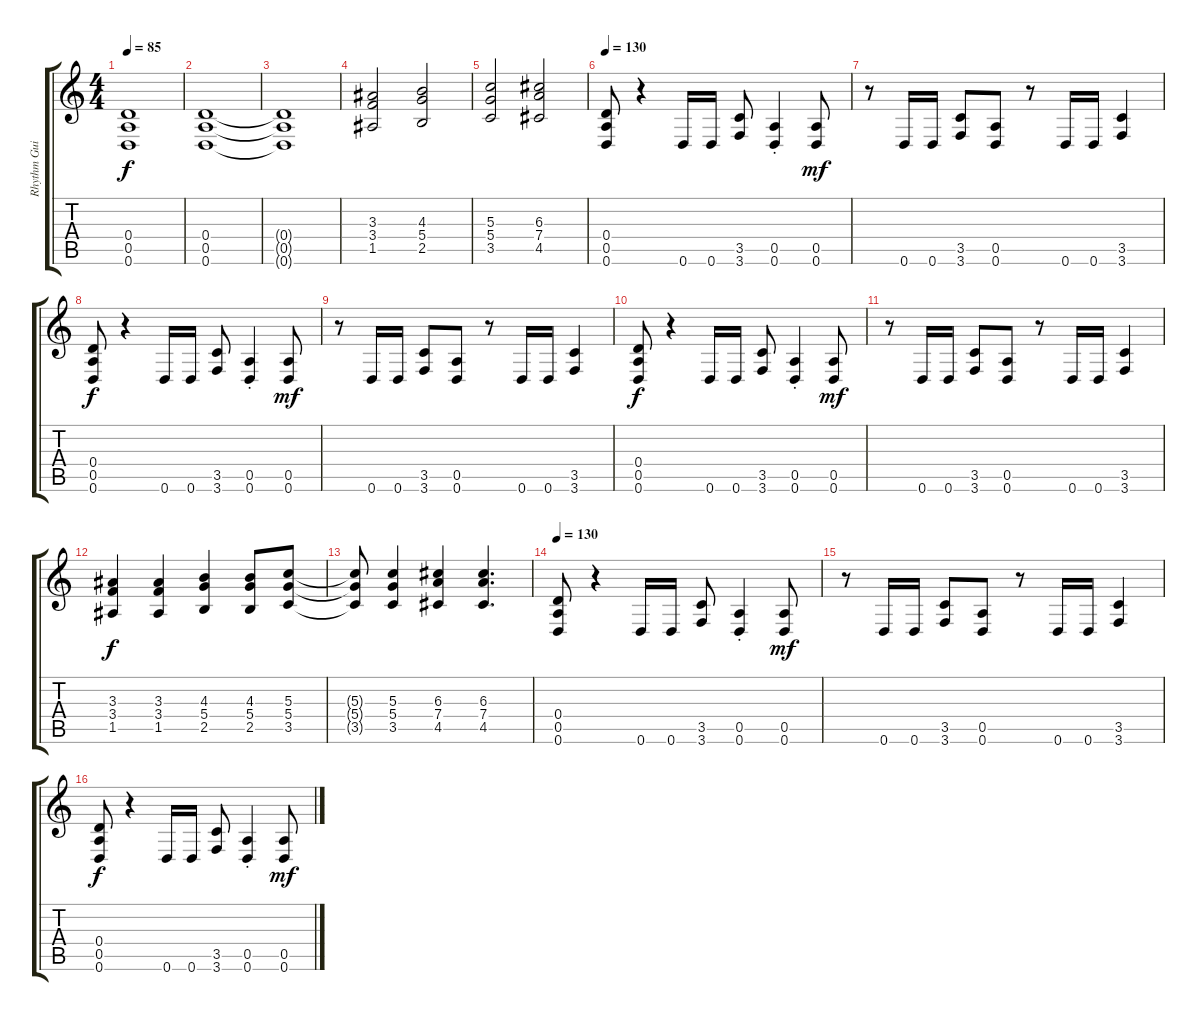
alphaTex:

\track ("Rhythm Guitar 2" "Rhythm Gui") {instrument overdrivenguitar}
\staff {score tabs}
\tuning (E4 B3 G3 D3 A2 D2) {hide}
\ts (4 4)
\tempo 85
\clef g2
\ks c
(0.4{t} 0.5{t} 0.6{t}).1{dy f} |
(0.4 0.5 0.6).1 |
(0.4{t} 0.5{t} 0.6{t}).1 |
(3.3 3.4 1.5).2 (4.3 5.4 2.5).2 |
(5.3 5.4 3.5).2 (6.3 7.4 4.5).2 |
\tempo 130
(0.4 0.5 0.6).8 r.4 0.6.16 0.6.16 (3.5 3.6).8 (0.5{st} 0.6{st}).4 (0.5 0.6).8{dy mf} |
r.8 0.6.16 0.6.16 (3.5 3.6).8 (0.5 0.6).8 r.8 0.6.16 0.6.16 (3.5 3.6).4 |
(0.4 0.5 0.6).8{dy f} r.4 0.6.16 0.6.16 (3.5 3.6).8 (0.5{st} 0.6{st}).4 (0.5 0.6).8{dy mf} |
r.8 0.6.16 0.6.16 (3.5 3.6).8 (0.5 0.6).8 r.8 0.6.16 0.6.16 (3.5 3.6).4 |
(0.4 0.5 0.6).8{dy f} r.4 0.6.16 0.6.16 (3.5 3.6).8 (0.5{st} 0.6{st}).4 (0.5 0.6).8{dy mf} |
r.8 0.6.16 0.6.16 (3.5 3.6).8 (0.5 0.6).8 r.8 0.6.16 0.6.16 (3.5 3.6).4 |
(3.3 3.4 1.5).4{dy f} (3.3 3.4 1.5).4 (4.3 5.4 2.5).4 (4.3 5.4 2.5).8 (5.3 5.4 3.5).8 |
(5.3{t} 5.4{t} 3.5{t}).8 (5.3 5.4 3.5).4 (6.3 7.4 4.5).4 (6.3 7.4 4.5).4{d} |
\tempo 130
(0.4 0.5 0.6).8 r.4 0.6.16 0.6.16 (3.5 3.6).8 (0.5{st} 0.6{st}).4 (0.5 0.6).8{dy mf} |
r.8 0.6.16 0.6.16 (3.5 3.6).8 (0.5 0.6).8 r.8 0.6.16 0.6.16 (3.5 3.6).4 |
(0.4 0.5 0.6).8{dy f} r.4 0.6.16 0.6.16 (3.5 3.6).8 (0.5{st} 0.6{st}).4 (0.5 0.6).8{dy mf}
